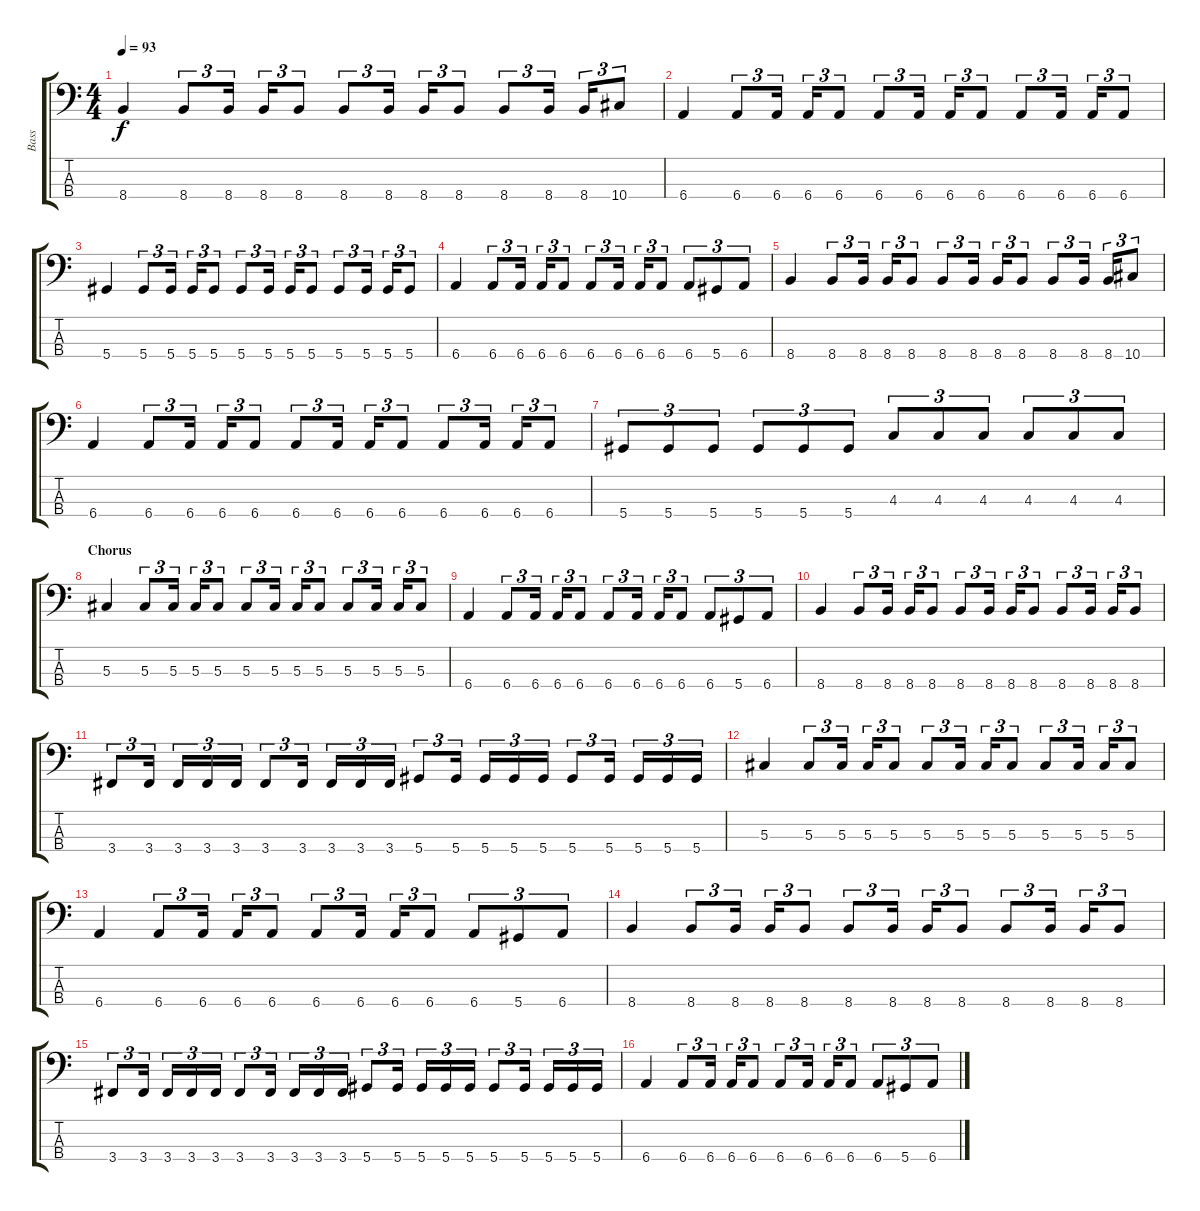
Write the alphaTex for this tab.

\track ("Bass" "Bass") {instrument electricbasspick}
\staff {score tabs}
\tuning (Gb2 Db2 Ab1 Eb1) {hide}
\ts (4 4)
\tempo 93
\clef f4
\ks c
8.4.4{dy f} 8.4.8{tu (3 2)} 8.4.16{tu (3 2)} 8.4.16{tu (3 2)} 8.4.8{tu (3 2)} 8.4.8{tu (3 2)} 8.4.16{tu (3 2)} 8.4.16{tu (3 2)} 8.4.8{tu (3 2)} 8.4.8{tu (3 2)} 8.4.16{tu (3 2)} 8.4.16{tu (3 2)} 10.4.8{tu (3 2)} |
6.4.4 6.4.8{tu (3 2)} 6.4.16{tu (3 2)} 6.4.16{tu (3 2)} 6.4.8{tu (3 2)} 6.4.8{tu (3 2)} 6.4.16{tu (3 2)} 6.4.16{tu (3 2)} 6.4.8{tu (3 2)} 6.4.8{tu (3 2)} 6.4.16{tu (3 2)} 6.4.16{tu (3 2)} 6.4.8{tu (3 2)} |
5.4.4 5.4.8{tu (3 2)} 5.4.16{tu (3 2)} 5.4.16{tu (3 2)} 5.4.8{tu (3 2)} 5.4.8{tu (3 2)} 5.4.16{tu (3 2)} 5.4.16{tu (3 2)} 5.4.8{tu (3 2)} 5.4.8{tu (3 2)} 5.4.16{tu (3 2)} 5.4.16{tu (3 2)} 5.4.8{tu (3 2)} |
6.4.4 6.4.8{tu (3 2)} 6.4.16{tu (3 2)} 6.4.16{tu (3 2)} 6.4.8{tu (3 2)} 6.4.8{tu (3 2)} 6.4.16{tu (3 2)} 6.4.16{tu (3 2)} 6.4.8{tu (3 2)} 6.4.8{tu (3 2)} 5.4.8{tu (3 2)} 6.4.8{tu (3 2)} |
8.4.4 8.4.8{tu (3 2)} 8.4.16{tu (3 2)} 8.4.16{tu (3 2)} 8.4.8{tu (3 2)} 8.4.8{tu (3 2)} 8.4.16{tu (3 2)} 8.4.16{tu (3 2)} 8.4.8{tu (3 2)} 8.4.8{tu (3 2)} 8.4.16{tu (3 2)} 8.4.16{tu (3 2)} 10.4.8{tu (3 2)} |
6.4.4 6.4.8{tu (3 2)} 6.4.16{tu (3 2)} 6.4.16{tu (3 2)} 6.4.8{tu (3 2)} 6.4.8{tu (3 2)} 6.4.16{tu (3 2)} 6.4.16{tu (3 2)} 6.4.8{tu (3 2)} 6.4.8{tu (3 2)} 6.4.16{tu (3 2)} 6.4.16{tu (3 2)} 6.4.8{tu (3 2)} |
5.4.8{tu (3 2)} 5.4.8{tu (3 2)} 5.4.8{tu (3 2)} 5.4.8{tu (3 2)} 5.4.8{tu (3 2)} 5.4.8{tu (3 2)} 4.3.8{tu (3 2)} 4.3.8{tu (3 2)} 4.3.8{tu (3 2)} 4.3.8{tu (3 2)} 4.3.8{tu (3 2)} 4.3.8{tu (3 2)} |
\section ("" "Chorus")
5.3.4 5.3.8{tu (3 2)} 5.3.16{tu (3 2)} 5.3.16{tu (3 2)} 5.3.8{tu (3 2)} 5.3.8{tu (3 2)} 5.3.16{tu (3 2)} 5.3.16{tu (3 2)} 5.3.8{tu (3 2)} 5.3.8{tu (3 2)} 5.3.16{tu (3 2)} 5.3.16{tu (3 2)} 5.3.8{tu (3 2)} |
6.4.4 6.4.8{tu (3 2)} 6.4.16{tu (3 2)} 6.4.16{tu (3 2)} 6.4.8{tu (3 2)} 6.4.8{tu (3 2)} 6.4.16{tu (3 2)} 6.4.16{tu (3 2)} 6.4.8{tu (3 2)} 6.4.8{tu (3 2)} 5.4.8{tu (3 2)} 6.4.8{tu (3 2)} |
8.4.4 8.4.8{tu (3 2)} 8.4.16{tu (3 2)} 8.4.16{tu (3 2)} 8.4.8{tu (3 2)} 8.4.8{tu (3 2)} 8.4.16{tu (3 2)} 8.4.16{tu (3 2)} 8.4.8{tu (3 2)} 8.4.8{tu (3 2)} 8.4.16{tu (3 2)} 8.4.16{tu (3 2)} 8.4.8{tu (3 2)} |
3.4.8{tu (3 2)} 3.4.16{tu (3 2)} 3.4.16{tu (3 2)} 3.4.16{tu (3 2)} 3.4.16{tu (3 2)} 3.4.8{tu (3 2)} 3.4.16{tu (3 2)} 3.4.16{tu (3 2)} 3.4.16{tu (3 2)} 3.4.16{tu (3 2)} 5.4.8{tu (3 2)} 5.4.16{tu (3 2)} 5.4.16{tu (3 2)} 5.4.16{tu (3 2)} 5.4.16{tu (3 2)} 5.4.8{tu (3 2)} 5.4.16{tu (3 2)} 5.4.16{tu (3 2)} 5.4.16{tu (3 2)} 5.4.16{tu (3 2)} |
5.3.4 5.3.8{tu (3 2)} 5.3.16{tu (3 2)} 5.3.16{tu (3 2)} 5.3.8{tu (3 2)} 5.3.8{tu (3 2)} 5.3.16{tu (3 2)} 5.3.16{tu (3 2)} 5.3.8{tu (3 2)} 5.3.8{tu (3 2)} 5.3.16{tu (3 2)} 5.3.16{tu (3 2)} 5.3.8{tu (3 2)} |
6.4.4 6.4.8{tu (3 2)} 6.4.16{tu (3 2)} 6.4.16{tu (3 2)} 6.4.8{tu (3 2)} 6.4.8{tu (3 2)} 6.4.16{tu (3 2)} 6.4.16{tu (3 2)} 6.4.8{tu (3 2)} 6.4.8{tu (3 2)} 5.4.8{tu (3 2)} 6.4.8{tu (3 2)} |
8.4.4 8.4.8{tu (3 2)} 8.4.16{tu (3 2)} 8.4.16{tu (3 2)} 8.4.8{tu (3 2)} 8.4.8{tu (3 2)} 8.4.16{tu (3 2)} 8.4.16{tu (3 2)} 8.4.8{tu (3 2)} 8.4.8{tu (3 2)} 8.4.16{tu (3 2)} 8.4.16{tu (3 2)} 8.4.8{tu (3 2)} |
3.4.8{tu (3 2)} 3.4.16{tu (3 2)} 3.4.16{tu (3 2)} 3.4.16{tu (3 2)} 3.4.16{tu (3 2)} 3.4.8{tu (3 2)} 3.4.16{tu (3 2)} 3.4.16{tu (3 2)} 3.4.16{tu (3 2)} 3.4.16{tu (3 2)} 5.4.8{tu (3 2)} 5.4.16{tu (3 2)} 5.4.16{tu (3 2)} 5.4.16{tu (3 2)} 5.4.16{tu (3 2)} 5.4.8{tu (3 2)} 5.4.16{tu (3 2)} 5.4.16{tu (3 2)} 5.4.16{tu (3 2)} 5.4.16{tu (3 2)} |
6.4.4 6.4.8{tu (3 2)} 6.4.16{tu (3 2)} 6.4.16{tu (3 2)} 6.4.8{tu (3 2)} 6.4.8{tu (3 2)} 6.4.16{tu (3 2)} 6.4.16{tu (3 2)} 6.4.8{tu (3 2)} 6.4.8{tu (3 2)} 5.4.8{tu (3 2)} 6.4.8{tu (3 2)}
